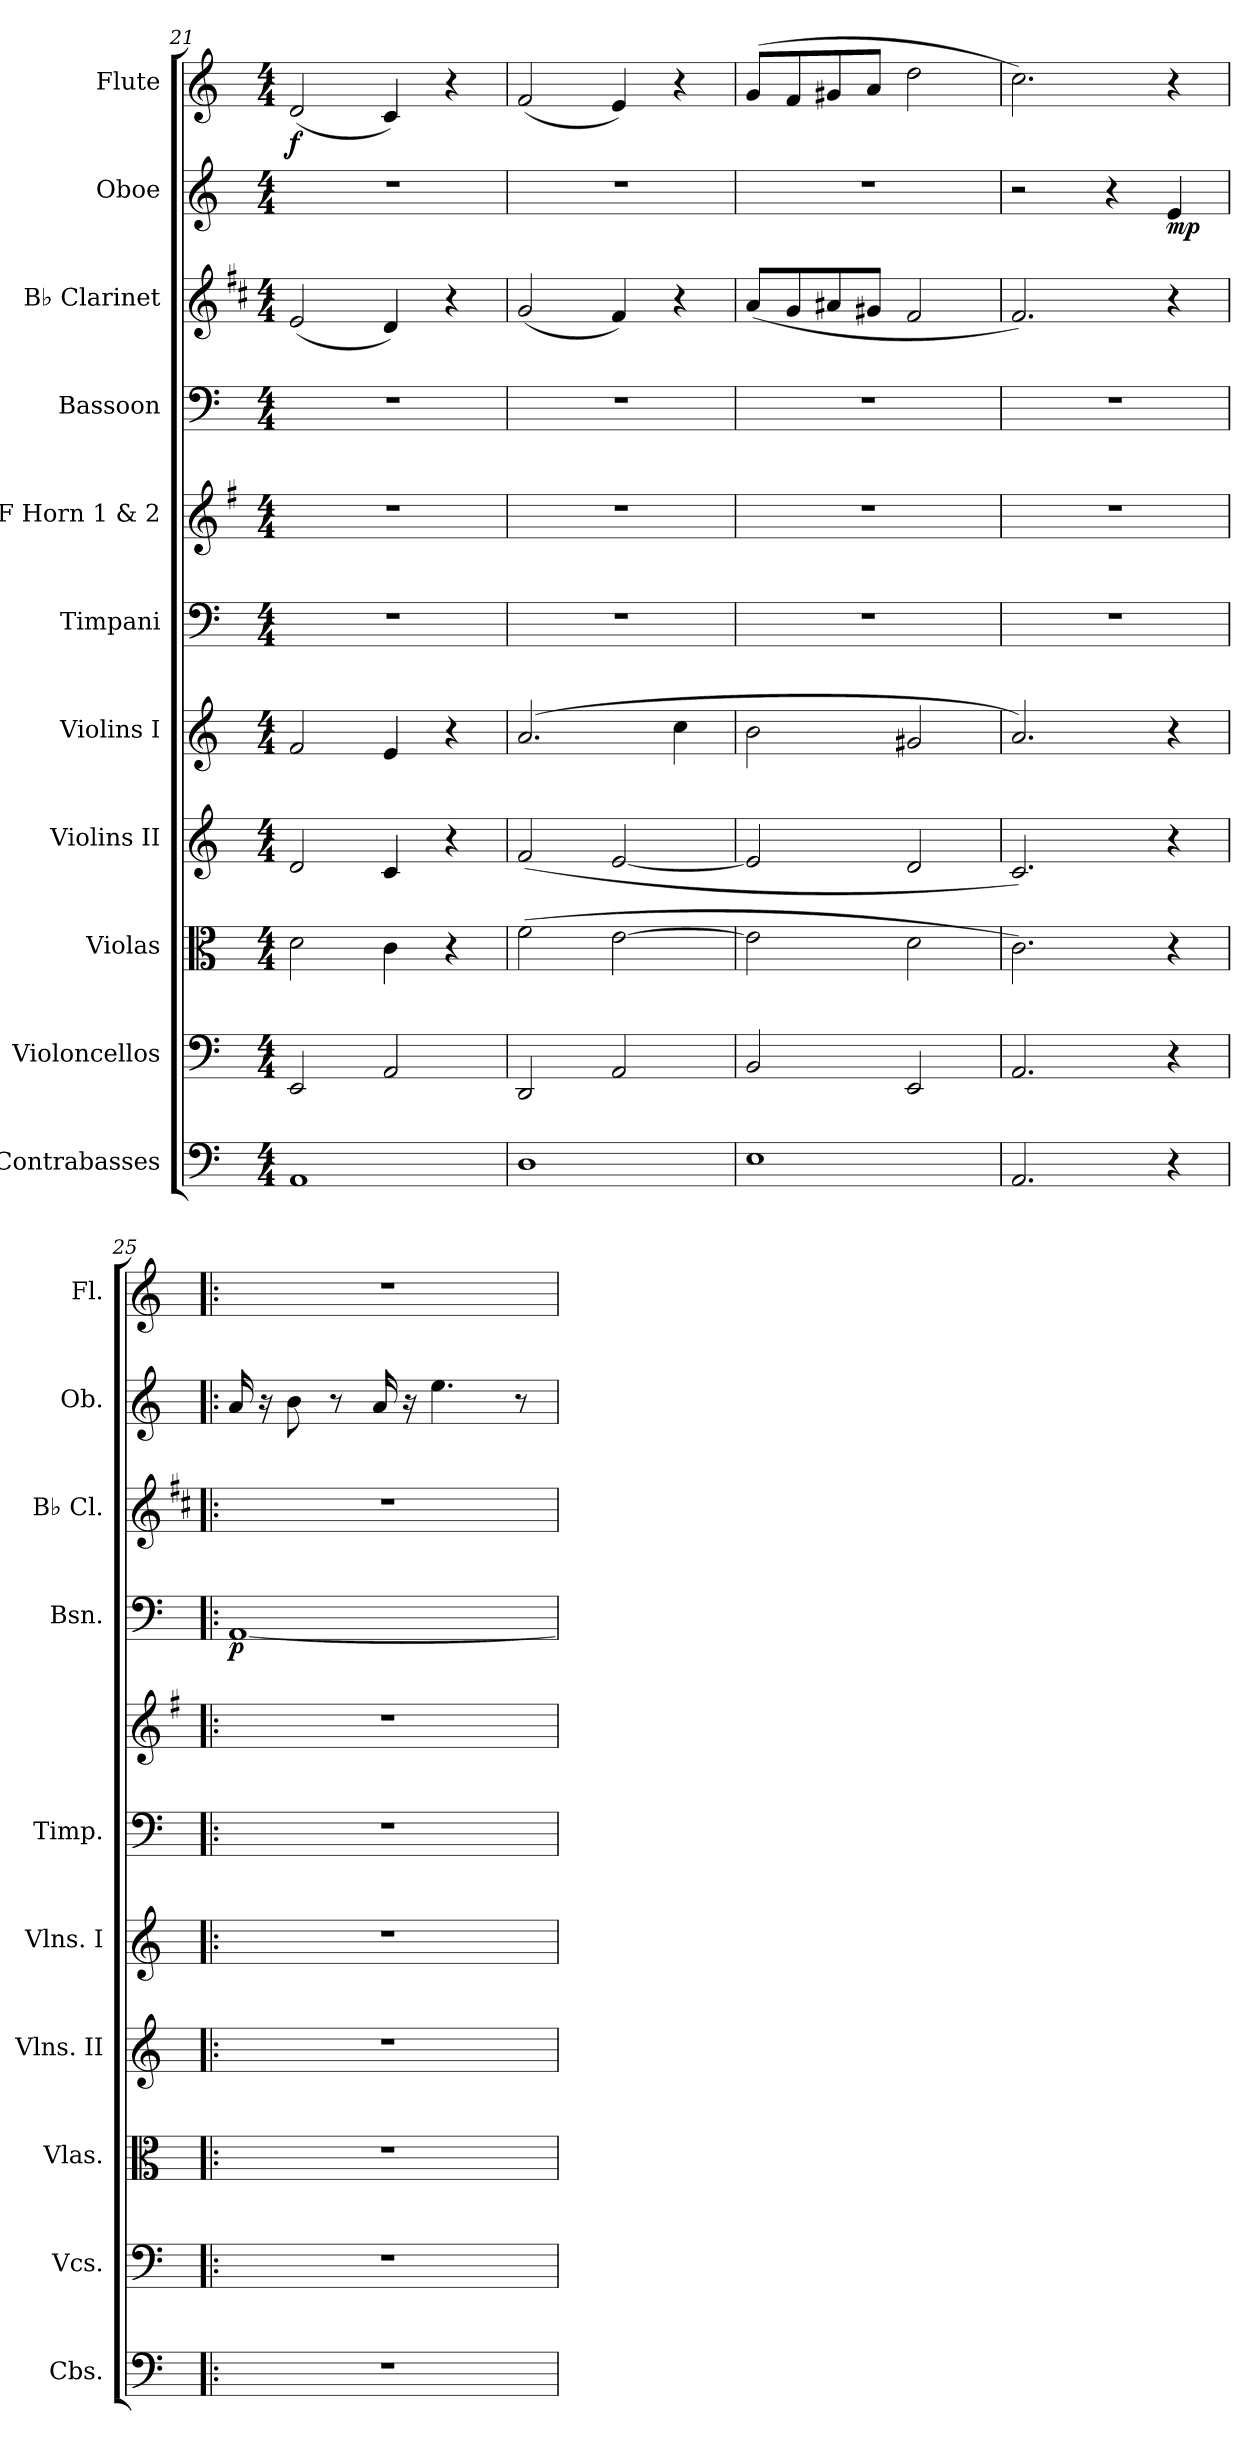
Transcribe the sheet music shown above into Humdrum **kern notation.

**kern	**kern	**kern	**kern	**kern	**kern	**kern	**kern	**dynam	**kern	**kern	**dynam	**kern	**dynam
*part11	*part10	*part9	*part8	*part7	*part6	*part5	*part4	*part4	*part3	*part2	*part2	*part1	*part1
*staff11	*staff10	*staff9	*staff8	*staff7	*staff6	*staff5	*staff4	*staff4	*staff3	*staff2	*staff2	*staff1	*staff1
*I"Contrabasses	*I"Violoncellos	*I"Violas	*I"Violins II	*I"Violins I	*I"Timpani	*I"F Horn 1 &amp; 2	*I"Bassoon	*	*I"B♭ Clarinet	*I"Oboe	*	*I"Flute	*
*I'Cbs.	*I'Vcs.	*I'Vlas.	*I'Vlns. II	*I'Vlns. I	*I'Timp.	*	*I'Bsn.	*	*I'B♭ Cl.	*I'Ob.	*	*I'Fl.	*
*clefF4	*clefF4	*clefC3	*clefG2	*clefG2	*clefF4	*clefG2	*clefF4	*	*clefG2	*clefG2	*	*clefG2	*
*ITrd7c12	*	*	*	*	*	*ITrd4c7	*	*	*ITrd1c2	*	*	*	*
*k[]	*k[]	*k[]	*k[]	*k[]	*k[]	*k[]	*k[]	*	*k[]	*k[]	*	*k[]	*
*M4/4	*M4/4	*M4/4	*M4/4	*M4/4	*M4/4	*M4/4	*M4/4	*	*M4/4	*M4/4	*	*M4/4	*
=21	=21	=21	=21	=21	=21	=21	=21	=21	=21	=21	=21	=21	=21
!	!	!	!	!	!	!	!	!	!	!	!	!	!LO:DY:b
1AAA	2EE/	2d\	2d/	2f/	1r	1r	1r	.	(<2d/	1r	.	(<2d/	f
.	2AA/	4c\	4c/	4e/	.	.	.	.	4c/)	.	.	4c/)	.
.	.	4r	4r	4r	.	.	.	.	4r	.	.	4r	.
!!LO:LB:g=z
=22	=22	=22	=22	=22	=22	=22	=22	=22	=22	=22	=22	=22	=22
1DD	2DD/	(>2f\	(>2f/	(>2.a/	1r	1r	1r	.	(<2f/	1r	.	(<2f/	.
.	2AA/	[2e\	[2e/	.	.	.	.	.	4e/)	.	.	4e/)	.
.	.	.	.	4cc\	.	.	.	.	4r	.	.	4r	.
=23	=23	=23	=23	=23	=23	=23	=23	=23	=23	=23	=23	=23	=23
1EE	2BB/	2e\]	2e/]	2b\	1r	1r	1r	.	(<8g/L	1r	.	(>8g/L	.
.	.	.	.	.	.	.	.	.	8f/	.	.	8f/	.
.	.	.	.	.	.	.	.	.	8g#X/	.	.	8g#X/	.
.	.	.	.	.	.	.	.	.	8f#X/J	.	.	8a/J	.
.	2EE/	2d\	2d/	2g#X/	.	.	.	.	2e/	.	.	2dd\	.
=24	=24	=24	=24	=24	=24	=24	=24	=24	=24	=24	=24	=24	=24
2.AAA/	2.AA/	2.c\)	2.c/)	2.a/)	1r	1r	1r	.	2.e/)	2r	.	2.cc\)	.
.	.	.	.	.	.	.	.	.	.	4r	.	.	.
!	!	!	!	!	!	!	!	!	!	!	!LO:DY:b	!	!
4r	4r	4r	4r	4r	.	.	.	.	4r	4e/	mp	4r	.
=25!|:	=25!|:	=25!|:	=25!|:	=25!|:	=25!|:	=25!|:	=25!|:	=25!|:	=25!|:	=25!|:	=25!|:	=25!|:	=25!|:
!	!	!	!	!	!	!	!	!LO:DY:b	!	!	!	!	!
1r	1r	1r	1r	1r	1r	1r	[1AA	p	1r	16a/	.	1r	.
.	.	.	.	.	.	.	.	.	.	16r	.	.	.
.	.	.	.	.	.	.	.	.	.	8b\	.	.	.
.	.	.	.	.	.	.	.	.	.	8r	.	.	.
.	.	.	.	.	.	.	.	.	.	16a/	.	.	.
.	.	.	.	.	.	.	.	.	.	16r	.	.	.
.	.	.	.	.	.	.	.	.	.	4.ee\	.	.	.
.	.	.	.	.	.	.	.	.	.	8r	.	.	.
=	=	=	=	=	=	=	=	=	=	=	=	=	=
*-	*-	*-	*-	*-	*-	*-	*-	*-	*-	*-	*-	*-	*-
